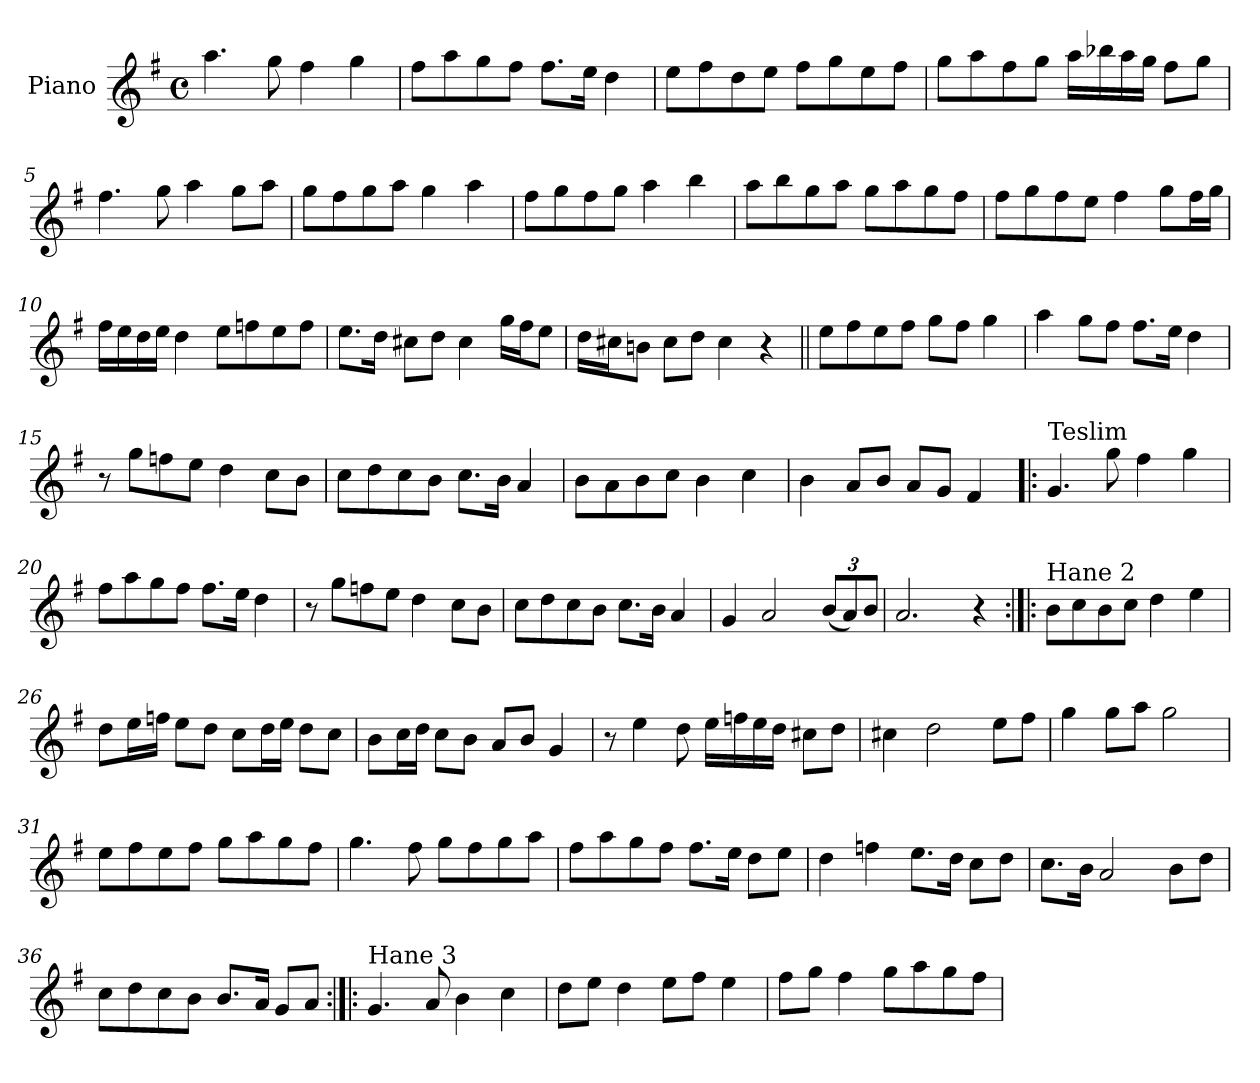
**kern
*part1
*staff1
*I"Piano
*I'Pno.
*clefG2
*k[f#]
*M4/4
*met(c)
=1
4.aa\
8gg\
4ff#\
4gg\
=2
8ff#\L
8aa\
8gg\
8ff#\J
8.ff#\L
16ee\Jk
4dd\
=3
8ee\L
8ff#\
8dd\
8ee\J
8ff#\L
8gg\
8ee\
8ff#\J
=4
8gg\L
8aa\
8ff#\
8gg\J
16aa\LL
16bb-X\
16aa\
16gg\JJ
8ff#\L
8gg\J
=5
4.ff#\
8gg\
4aa\
8gg\L
8aa\J
!!LO:LB:g=z
=6
8gg\L
8ff#\
8gg\
8aa\J
4gg\
4aa\
=7
8ff#\L
8gg\
8ff#\
8gg\J
4aa\
4bb\
=8
8aa\L
8bb\
8gg\
8aa\J
8gg\L
8aa\
8gg\
8ff#\J
=9
8ff#\L
8gg\
8ff#\
8ee\J
4ff#\
8gg\L
16ff#\L
16gg\JJ
=10
16ff#\LL
16ee\
16dd\
16ee\JJ
4dd\
8ee\L
8ffn\
8ee\
8ff\J
!!LO:LB:g=z
=11
8.ee\L
16dd\Jk
8cc#X\L
8dd\J
4cc#\
16gg\LL
16ff#\J
8ee\J
=12
16dd\LL
16cc#X\J
8bn\J
8cc#\L
8dd\J
4cc#\
4r
=13||
8ee\L
8ff#\
8ee\
8ff#\J
8gg\L
8ff#\J
4gg\
=14
4aa\
8gg\L
8ff#\J
8.ff#\L
16ee\Jk
4dd\
=15
8r
8gg\L
8ffn\
8ee\J
4dd\
8cc\L
8b\J
!!LO:LB:g=z
=16
8cc\L
8dd\
8cc\
8b\J
8.cc\L
16b\Jk
4a/
=17
8b\L
8a\
8b\
8cc\J
4b\
4cc\
=18
4b\
8a/L
8b/J
8a/L
8g/J
4f#/
=19!|:
!LO:TX:a:t=Teslim
4.g/
8gg\
4ff#\
4gg\
=20
8ff#\L
8aa\
8gg\
8ff#\J
8.ff#\L
16ee\Jk
4dd\
=21
8r
8gg\L
8ffn\
8ee\J
4dd\
8cc\L
8b\J
!!LO:LB:g=z
=22
8cc\L
8dd\
8cc\
8b\J
8.cc\L
16b\Jk
4a/
=23
4g/
2a/
*Xbrackettup
(<12b/L
12a/)
12b/J
=24
2.a/
4r
=25:|!|:
!LO:TX:a:t=Hane 2
8b\L
8cc\
8b\
8cc\J
4dd\
4ee\
=26
8dd\L
16ee\L
16ffn\JJ
8ee\L
8dd\J
8cc\L
16dd\L
16ee\JJ
8dd\L
8cc\J
=27
8b\L
16cc\L
16dd\JJ
8cc\L
8b\J
8a/L
8b/J
4g/
!!LO:LB:g=z
=28
8r
4ee\
8dd\
16ee\LL
16ffn\
16ee\
16dd\JJ
8cc#X\L
8dd\J
=29
4cc#X\
2dd\
8ee\L
8ff#\J
=30
4gg\
8gg\L
8aa\J
2gg\
=31
8ee\L
8ff#\
8ee\
8ff#\J
8gg\L
8aa\
8gg\
8ff#\J
=32
4.gg\
8ff#\
8gg\L
8ff#\
8gg\
8aa\J
!!LO:LB:g=z
=33
8ff#\L
8aa\
8gg\
8ff#\J
8.ff#\L
16ee\Jk
8dd\L
8ee\J
=34
4dd\
4ffn\
8.ee\L
16dd\Jk
8cc\L
8dd\J
=35
8.cc\L
16b\Jk
2a/
8b\L
8dd\J
=36
8cc\L
8dd\
8cc\
8b\J
8.b/L
16a/Jk
8g/L
8a/J
=37:|!|:
!LO:TX:a:t=Hane 3
4.g/
8a/
4b\
4cc\
!!LO:LB:g=z
=38
8dd\L
8ee\J
4dd\
8ee\L
8ff#\J
4ee\
=39
8ff#\L
8gg\J
4ff#\
8gg\L
8aa\
8gg\
8ff#\J
=
*-
